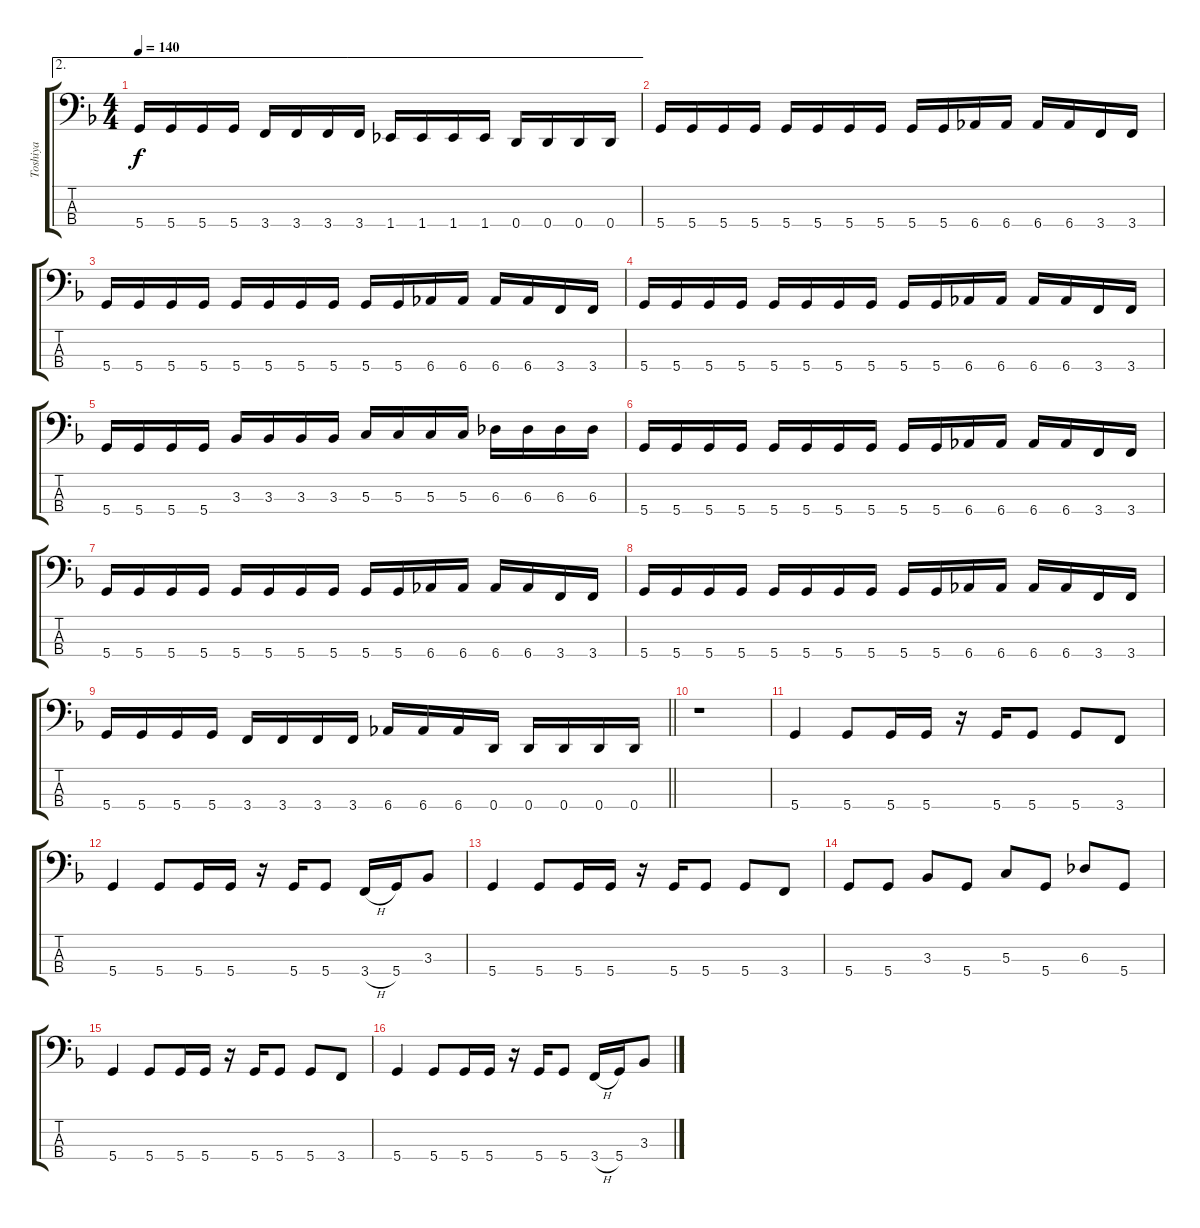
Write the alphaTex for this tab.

\track ("Toshiya" "Toshiya") {instrument electricbasspick}
\staff {score tabs}
\tuning (F2 C2 G1 D1) {hide}
\ae 2
\ts (4 4)
\tempo 140
\clef f4
\ks dminor
5.4.16{dy f} 5.4.16 5.4.16 5.4.16 3.4.16 3.4.16 3.4.16 3.4.16 1.4.16 1.4.16 1.4.16 1.4.16 0.4.16 0.4.16 0.4.16 0.4.16 |
5.4.16 5.4.16 5.4.16 5.4.16 5.4.16 5.4.16 5.4.16 5.4.16 5.4.16 5.4.16 6.4.16 6.4.16 6.4.16 6.4.16 3.4.16 3.4.16 |
5.4.16 5.4.16 5.4.16 5.4.16 5.4.16 5.4.16 5.4.16 5.4.16 5.4.16 5.4.16 6.4.16 6.4.16 6.4.16 6.4.16 3.4.16 3.4.16 |
5.4.16 5.4.16 5.4.16 5.4.16 5.4.16 5.4.16 5.4.16 5.4.16 5.4.16 5.4.16 6.4.16 6.4.16 6.4.16 6.4.16 3.4.16 3.4.16 |
5.4.16 5.4.16 5.4.16 5.4.16 3.3.16 3.3.16 3.3.16 3.3.16 5.3.16 5.3.16 5.3.16 5.3.16 6.3.16 6.3.16 6.3.16 6.3.16 |
5.4.16 5.4.16 5.4.16 5.4.16 5.4.16 5.4.16 5.4.16 5.4.16 5.4.16 5.4.16 6.4.16 6.4.16 6.4.16 6.4.16 3.4.16 3.4.16 |
5.4.16 5.4.16 5.4.16 5.4.16 5.4.16 5.4.16 5.4.16 5.4.16 5.4.16 5.4.16 6.4.16 6.4.16 6.4.16 6.4.16 3.4.16 3.4.16 |
5.4.16 5.4.16 5.4.16 5.4.16 5.4.16 5.4.16 5.4.16 5.4.16 5.4.16 5.4.16 6.4.16 6.4.16 6.4.16 6.4.16 3.4.16 3.4.16 |
\barLineRight lightlight
5.4.16 5.4.16 5.4.16 5.4.16 3.4.16 3.4.16 3.4.16 3.4.16 6.4.16 6.4.16 6.4.16 0.4.16 0.4.16 0.4.16 0.4.16 0.4.16 |
r.1 |
5.4.4 5.4.8 5.4.16 5.4.16 r.16 5.4.16 5.4.8 5.4.8 3.4.8 |
5.4.4 5.4.8 5.4.16 5.4.16 r.16 5.4.16 5.4.8 3.4{h}.16 5.4.16 3.3.8 |
5.4.4 5.4.8 5.4.16 5.4.16 r.16 5.4.16 5.4.8 5.4.8 3.4.8 |
5.4.8 5.4.8 3.3.8 5.4.8 5.3.8 5.4.8 6.3.8 5.4.8 |
5.4.4 5.4.8 5.4.16 5.4.16 r.16 5.4.16 5.4.8 5.4.8 3.4.8 |
5.4.4 5.4.8 5.4.16 5.4.16 r.16 5.4.16 5.4.8 3.4{h}.16 5.4.16 3.3.8
